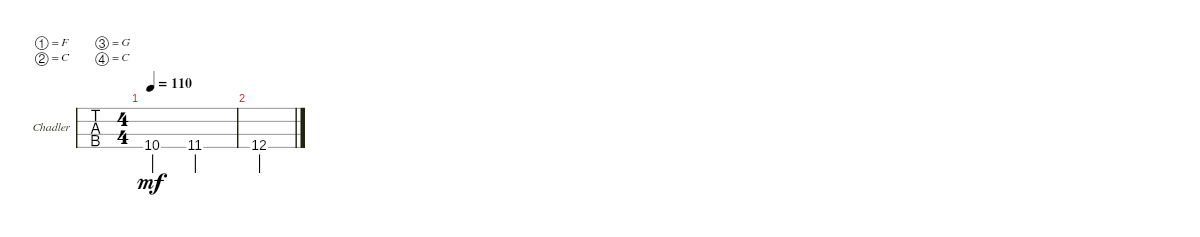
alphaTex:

\defaultSystemsLayout 4
\bracketExtendMode groupsimilarinstruments
\firstSystemTrackNameOrientation horizontal
\otherSystemsTrackNameOrientation horizontal
\track ("Chad" "Chadler") {instrument electricbassfinger}
\staff {tabs}
\tuning (F2 C2 G1 C1)
\ts (4 4)
\tempo 110
\clef f4
\ks c
10.4.2{dy mf} 11.4.2 |
12.4.4
